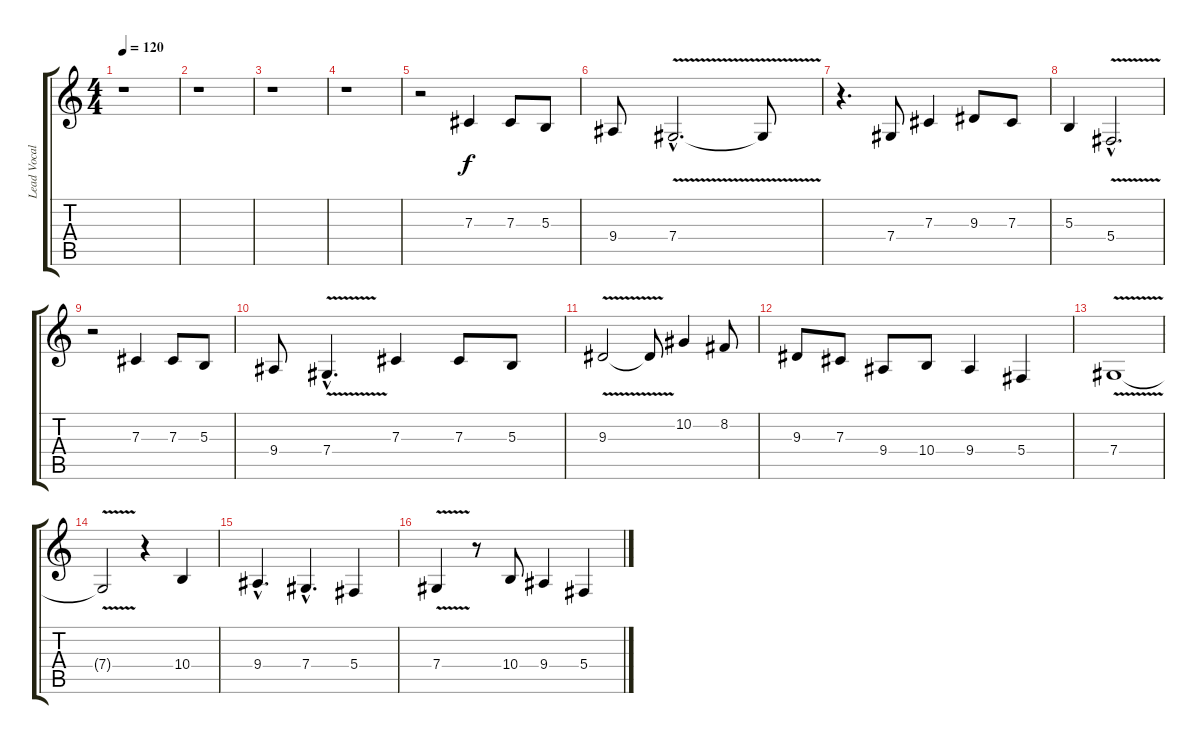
\track ("Lead Vocal" "Lead Vocal") {instrument tenorsax}
\staff {score tabs}
\tuning (Eb4 Bb3 Gb3 Db3 Ab2 Eb2) {hide}
\ts (4 4)
\tempo 120
\clef g2
\ks c
r.1{dy f} |
r.1 |
r.1 |
r.1 |
r.2 7.3.4 7.3.8 5.3.8 |
9.4.8 7.4{v hac}.2{d} 7.4{t}.8 |
r.4{d} 7.4.8 7.3.4 9.3.8 7.3.8 |
5.3.4 5.4{v hac}.2{d} |
r.2 7.3.4 7.3.8 5.3.8 |
9.4.8 7.4{v hac}.4{d} 7.3.4 7.3.8 5.3.8 |
9.3{v}.2 9.3{t}.8 10.2.4 8.2.8 |
9.3.8 7.3.8 9.4.8 10.4.8 9.4.4 5.4.4 |
7.4{v}.1 |
7.4{t}.2 r.4 10.4.4 |
9.4{hac}.4{d} 7.4{hac}.4{d} 5.4.4 |
7.4{v}.4 r.8 10.4.8 9.4.4 5.4.4
